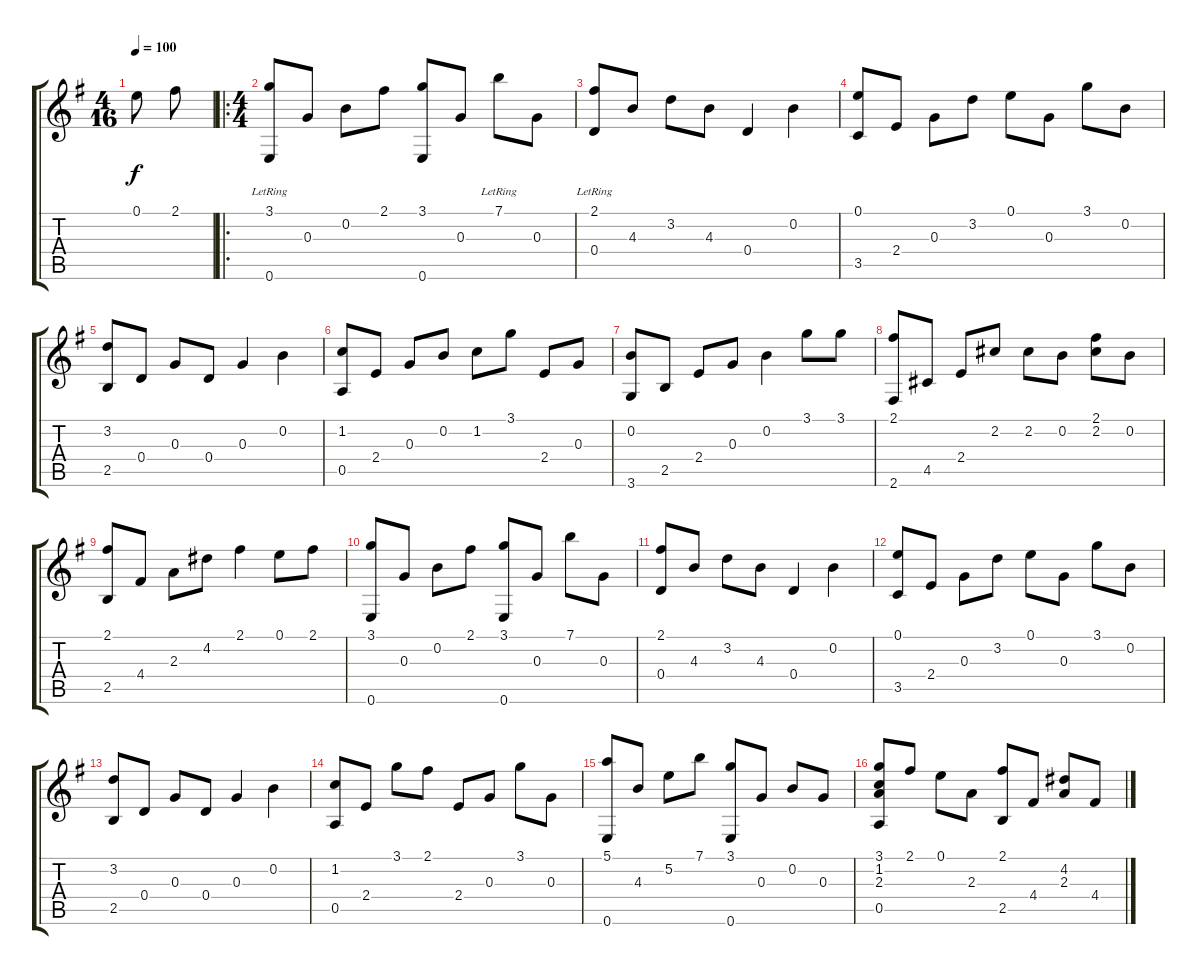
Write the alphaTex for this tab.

\track "" {instrument acousticguitarnylon}
\staff {score tabs}
\tuning (E4 B3 G3 D3 A2 E2) {hide}
\ts (4 16)
\tempo 100
\clef g2
\ks g
0.1.8{dy f instrument acousticguitarnylon} 2.1.8 |
\ro
\ts (4 4)
(3.1{lr} 0.6).8 0.3.8 0.2.8 2.1.8 (3.1 0.6).8 0.3.8 7.1{lr}.8 0.3.8 |
(2.1{lr} 0.4).8 4.3.8 3.2.8 4.3.8 0.4.4 0.2.4 |
(0.1 3.5).8 2.4.8 0.3.8 3.2.8 0.1.8 0.3.8 3.1.8 0.2.8 |
(3.2 2.5).8 0.4.8 0.3.8 0.4.8 0.3.4 0.2.4 |
(1.2 0.5).8 2.4.8 0.3.8 0.2.8 1.2.8 3.1.8 2.4.8 0.3.8 |
(0.2 3.6).8 2.5.8 2.4.8 0.3.8 0.2.4 3.1.8 3.1.8 |
(2.1 2.6).8 4.5.8 2.4.8 2.2.8 2.2.8 0.2.8 (2.1 2.2).8 0.2.8 |
(2.1 2.5).8 4.4.8 2.3.8 4.2.8 2.1.4 0.1.8 2.1.8 |
(3.1 0.6).8 0.3.8 0.2.8 2.1.8 (3.1 0.6).8 0.3.8 7.1.8 0.3.8 |
(2.1 0.4).8 4.3.8 3.2.8 4.3.8 0.4.4 0.2.4 |
(0.1 3.5).8 2.4.8 0.3.8 3.2.8 0.1.8 0.3.8 3.1.8 0.2.8 |
(3.2 2.5).8 0.4.8 0.3.8 0.4.8 0.3.4 0.2.4 |
(1.2 0.5).8 2.4.8 3.1.8 2.1.8 2.4.8 0.3.8 3.1.8 0.3.8 |
(5.1 0.6).8 4.3.8 5.2.8 7.1.8 (3.1 0.6).8 0.3.8 0.2.8 0.3.8 |
(3.1 1.2 2.3 0.5).8 2.1.8 0.1.8 2.3.8 (2.1 2.5).8 4.4.8 (4.2 2.3).8 4.4.8
